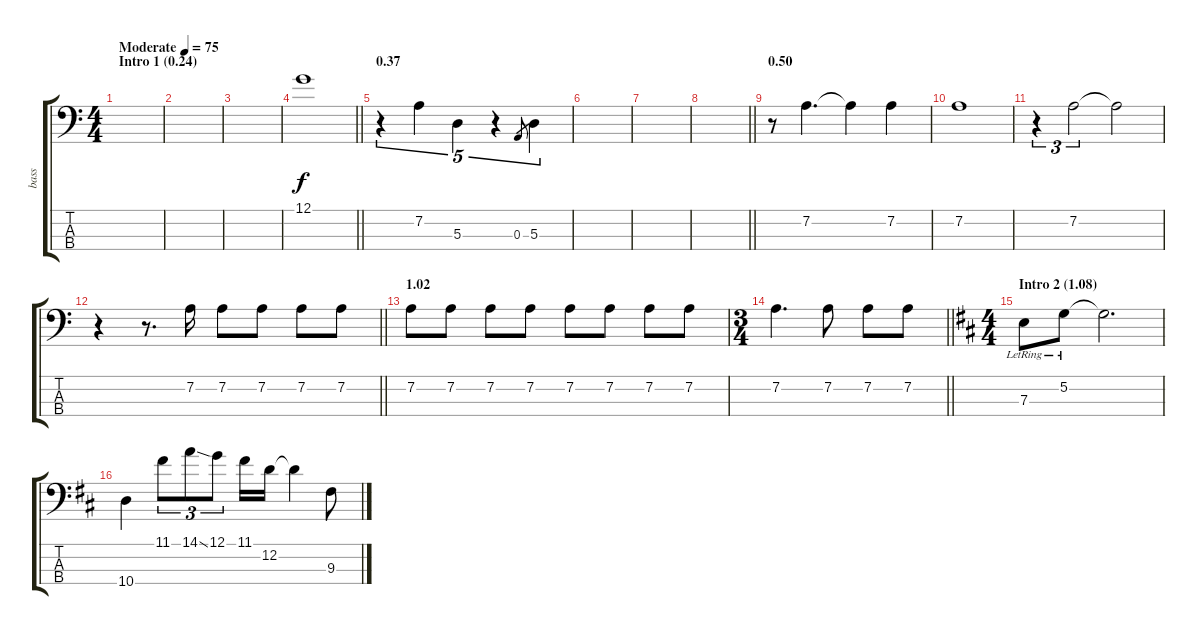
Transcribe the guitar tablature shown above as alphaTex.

\track ("bass" "bass") {instrument electricbassfinger}
\staff {score tabs}
\tuning (G2 D2 A1 E1) {hide}
\ts (4 4)
\section ("" "Intro 1 (0.24)")
\tempo (75 "Moderate")
\clef f4
\ks c
|
|
|
\barLineRight lightlight
12.1.1 |
\section ("" "0.37")
r.4{tu (5 4)} 7.2.4{tu (5 4)} 5.3.4{tu (5 4)} r.4{tu (5 4)} 0.3.8{gr} 5.3.4{tu (5 4)} |
|
|
\barLineRight lightlight
|
\section ("" "0.50")
r.8 7.2.4{d} 7.2{t}.4 7.2.4 |
7.2.1 |
r.4{tu (3 2)} 7.2.2{tu (3 2)} 7.2{t}.2 |
\barLineRight lightlight
r.4 r.8{d} 7.2.16 7.2.8 7.2.8 7.2.8 7.2.8 |
\section ("" "1.02")
7.2.8 7.2.8 7.2.8 7.2.8 7.2.8 7.2.8 7.2.8 7.2.8 |
\ts (3 4)
\barLineRight lightlight
7.2.4{d} 7.2.8 7.2.8 7.2.8 |
\ts (4 4)
\section ("" "Intro 2 (1.08)")
\ks d
7.3{lr}.8 5.2{lr}.8 5.2{t}.2{d} |
10.4.4 11.1.8{tu (3 2)} 14.1{ss}.8{tu (3 2)} 12.1.8{tu (3 2)} 11.1.16 12.2.16 12.2{t}.4 9.3.8
